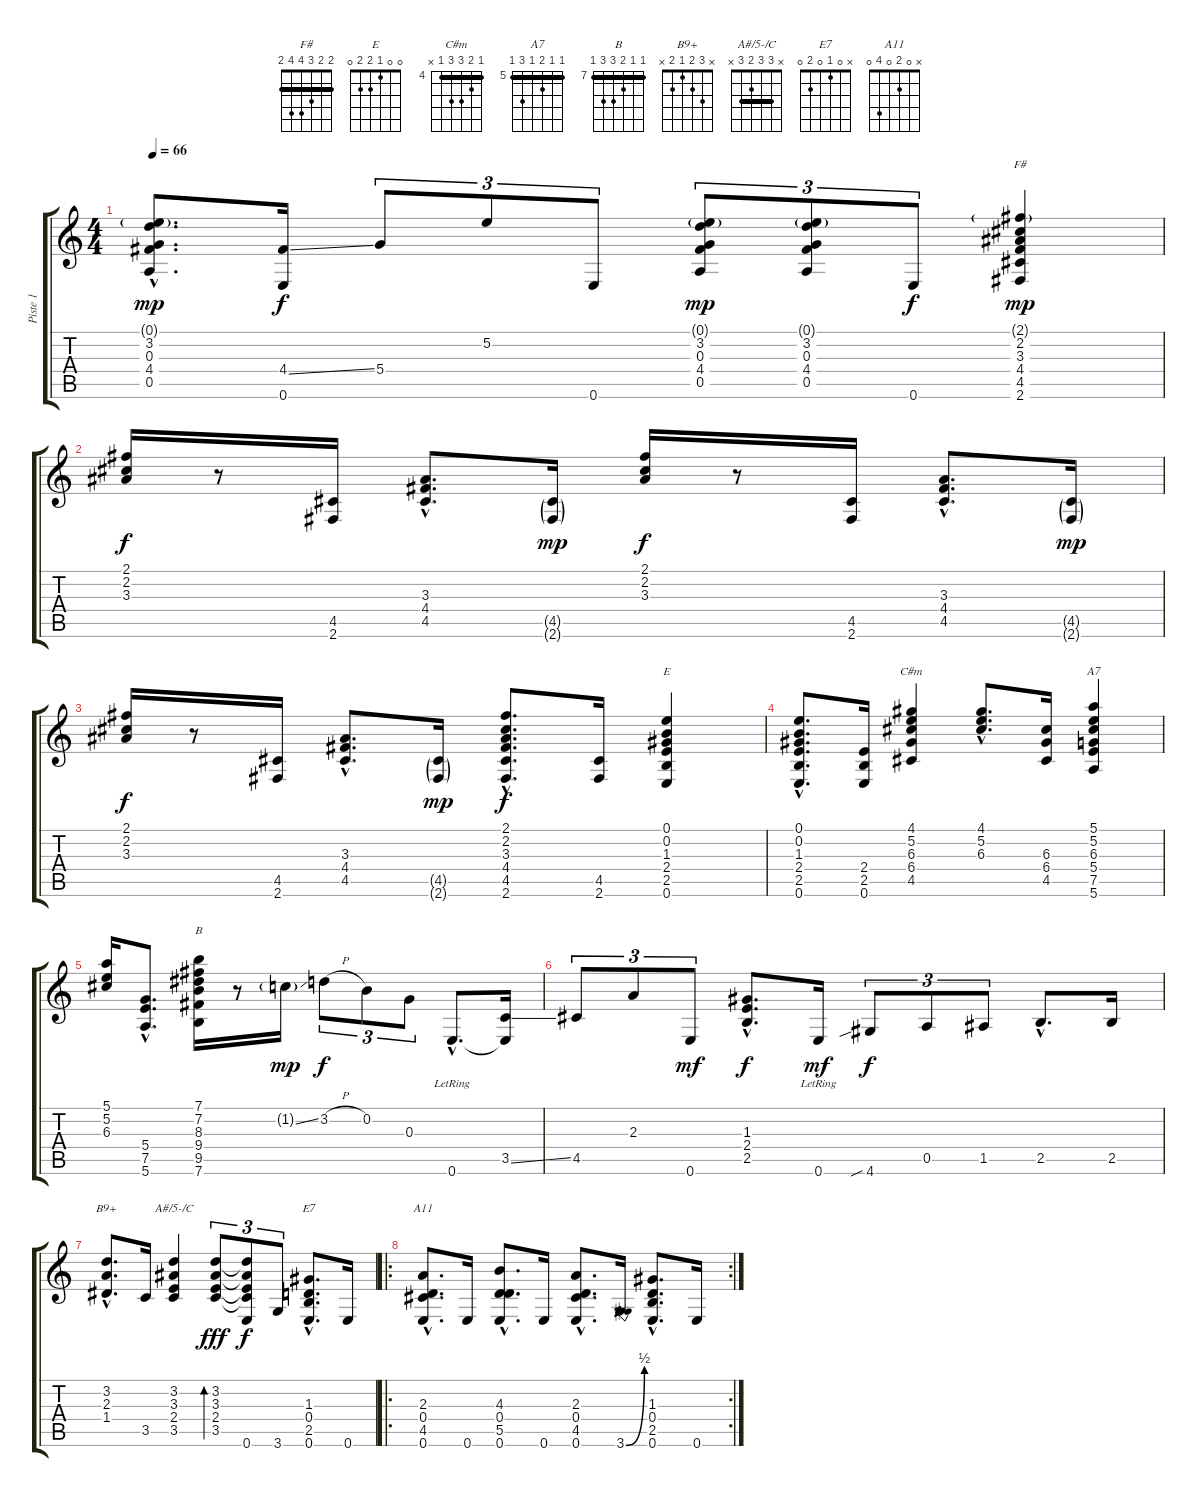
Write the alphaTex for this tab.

\track ("Piste 1" "Piste 1") {instrument acousticguitarnylon}
\staff {score tabs}
\tuning (E4 B3 G3 D3 A2 E2) {hide}
\chord ("F#" 2 2 3 4 4 2) {barre 2}
\chord ("E" 0 0 1 2 2 0)
\chord ("C#m" 4 5 6 6 4 x) {firstfret 4 barre 4}
\chord ("A7" 5 5 6 5 7 5) {firstfret 5 barre 5}
\chord ("B" 7 7 8 9 9 7) {firstfret 7 barre 7}
\chord ("B9+" x 3 2 1 2 x)
\chord ("A#/5-/C" x 3 3 2 3 x) {barre 3}
\chord ("E7" x 0 1 0 2 0)
\chord ("A11" x 0 2 0 4 0)
\ts (4 4)
\tempo 66
\clef g2
\ks c
(0.1{g hac} 3.2{hac} 0.3{hac} 4.4{hac} 0.5{hac}).8{d dy mp} (4.4{ss} 0.6).16{dy f} 5.4.8{tu (3 2)} 5.2.8{tu (3 2)} 0.6.8{tu (3 2)} (0.1{g} 3.2 0.3 4.4 0.5).8{tu (3 2) dy mp} (0.1{g} 3.2 0.3 4.4 0.5).8{tu (3 2)} 0.6.8{tu (3 2) dy f} (2.1{g} 2.2 3.3 4.4 4.5 2.6).4{ch "F#" dy mp} |
(2.1 2.2 3.3).16{dy f} r.8 (4.5 2.6).16 (3.3{hac} 4.4{hac} 4.5{hac}).8{d} (4.5{g} 2.6{g}).16{dy mp} (2.1 2.2 3.3).16{dy f} r.8 (4.5 2.6).16 (3.3{hac} 4.4{hac} 4.5{hac}).8{d} (4.5{g} 2.6{g}).16{dy mp} |
(2.1 2.2 3.3).16{dy f} r.8 (4.5 2.6).16 (3.3{hac} 4.4{hac} 4.5{hac}).8{d} (4.5{g} 2.6{g}).16{dy mp} (2.1{hac} 2.2{hac} 3.3{hac} 4.4{hac} 4.5{hac} 2.6{hac}).8{d dy f} (4.5 2.6).16 (0.1 0.2 1.3 2.4 2.5 0.6).4{ch "E"} |
(0.1{hac} 0.2{hac} 1.3{hac} 2.4{hac} 2.5{hac} 0.6{hac}).8{d} (2.4 2.5 0.6).16 (4.1 5.2 6.3 6.4 4.5).4{ch "C#m"} (4.1{hac} 5.2{hac} 6.3{hac}).8{d} (6.3 6.4 4.5).16 (5.1 5.2 6.3 5.4 7.5 5.6).4{ch "A7"} |
(5.1 5.2 6.3).16 (5.4{hac} 7.5{hac} 5.6{hac}).8{d} (7.1 7.2 8.3 9.4 9.5 7.6).16{ch "B"} r.8 1.2{ss g}.16{dy mp} 3.2{h}.8{tu (3 2) dy f} 0.2.8{tu (3 2)} 0.3.8{tu (3 2)} 0.6{hac lr}.8{d} (3.5{ss} 0.6{t}).16 |
4.5.8{tu (3 2)} 2.3.8{tu (3 2)} 0.6.8{tu (3 2) dy mf} (1.3{hac} 2.4{hac} 2.5{hac}).8{d dy f} 0.6{lr}.16{dy mf} 4.6{sib}.8{tu (3 2) dy f} 0.5.8{tu (3 2)} 1.5.8{tu (3 2)} 2.5{hac}.8{d} 2.5.16 |
(3.2{hac} 2.3{hac} 1.4{hac}).8{d ch "B9+"} 3.5.16 (3.2 3.3 2.4 3.5).4{ch "A#/5-/C"} (3.2 3.3 2.4 3.5).8{tu (3 2) bd 30 dy fff} (3.2{t} 3.3{t} 2.4{t} 3.5{t} 0.6).8{tu (3 2) dy f} 3.6.8{tu (3 2)} (1.3{hac} 0.4{hac} 2.5{hac} 0.6{hac}).8{d ch "E7"} 0.6.16 |
\ro
\rc 2
(2.3{hac} 0.4{hac} 4.5{hac} 0.6{hac}).8{d ch "A11"} 0.6.16 (4.3{hac} 0.4{hac} 5.5{hac} 0.6{hac}).8{d} 0.6.16 (2.3{hac} 0.4{hac} 4.5{hac} 0.6{hac}).8{d} 3.6{be (bend 0 0 60 2)}.16 (1.3{hac} 0.4{hac} 2.5{hac} 0.6{hac}).8{d} 0.6.16
